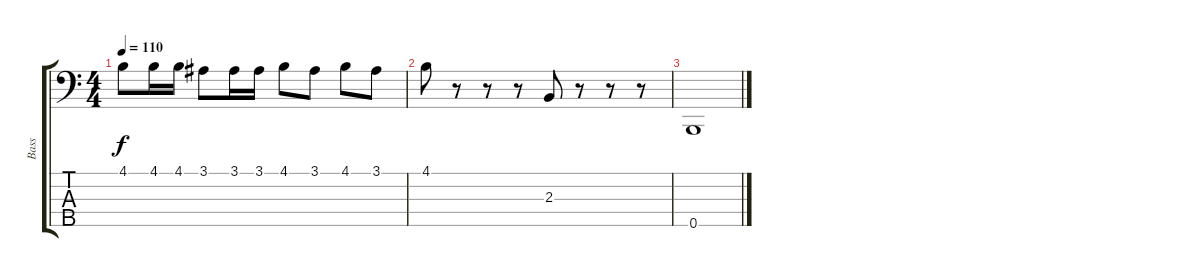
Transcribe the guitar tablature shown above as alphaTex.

\track ("Bass" "Bass") {instrument electricbasspick}
\staff {score tabs}
\tuning (G2 D2 A1 E1 B0) {hide}
\ts (4 4)
\tempo 110
\clef f4
\ks c
4.1.8{dy f} 4.1.16 4.1.16 3.1.8 3.1.16 3.1.16 4.1.8 3.1.8 4.1.8 3.1.8 |
4.1.8 r.8 r.8 r.8 2.3.8 r.8 r.8 r.8 |
0.5.1
